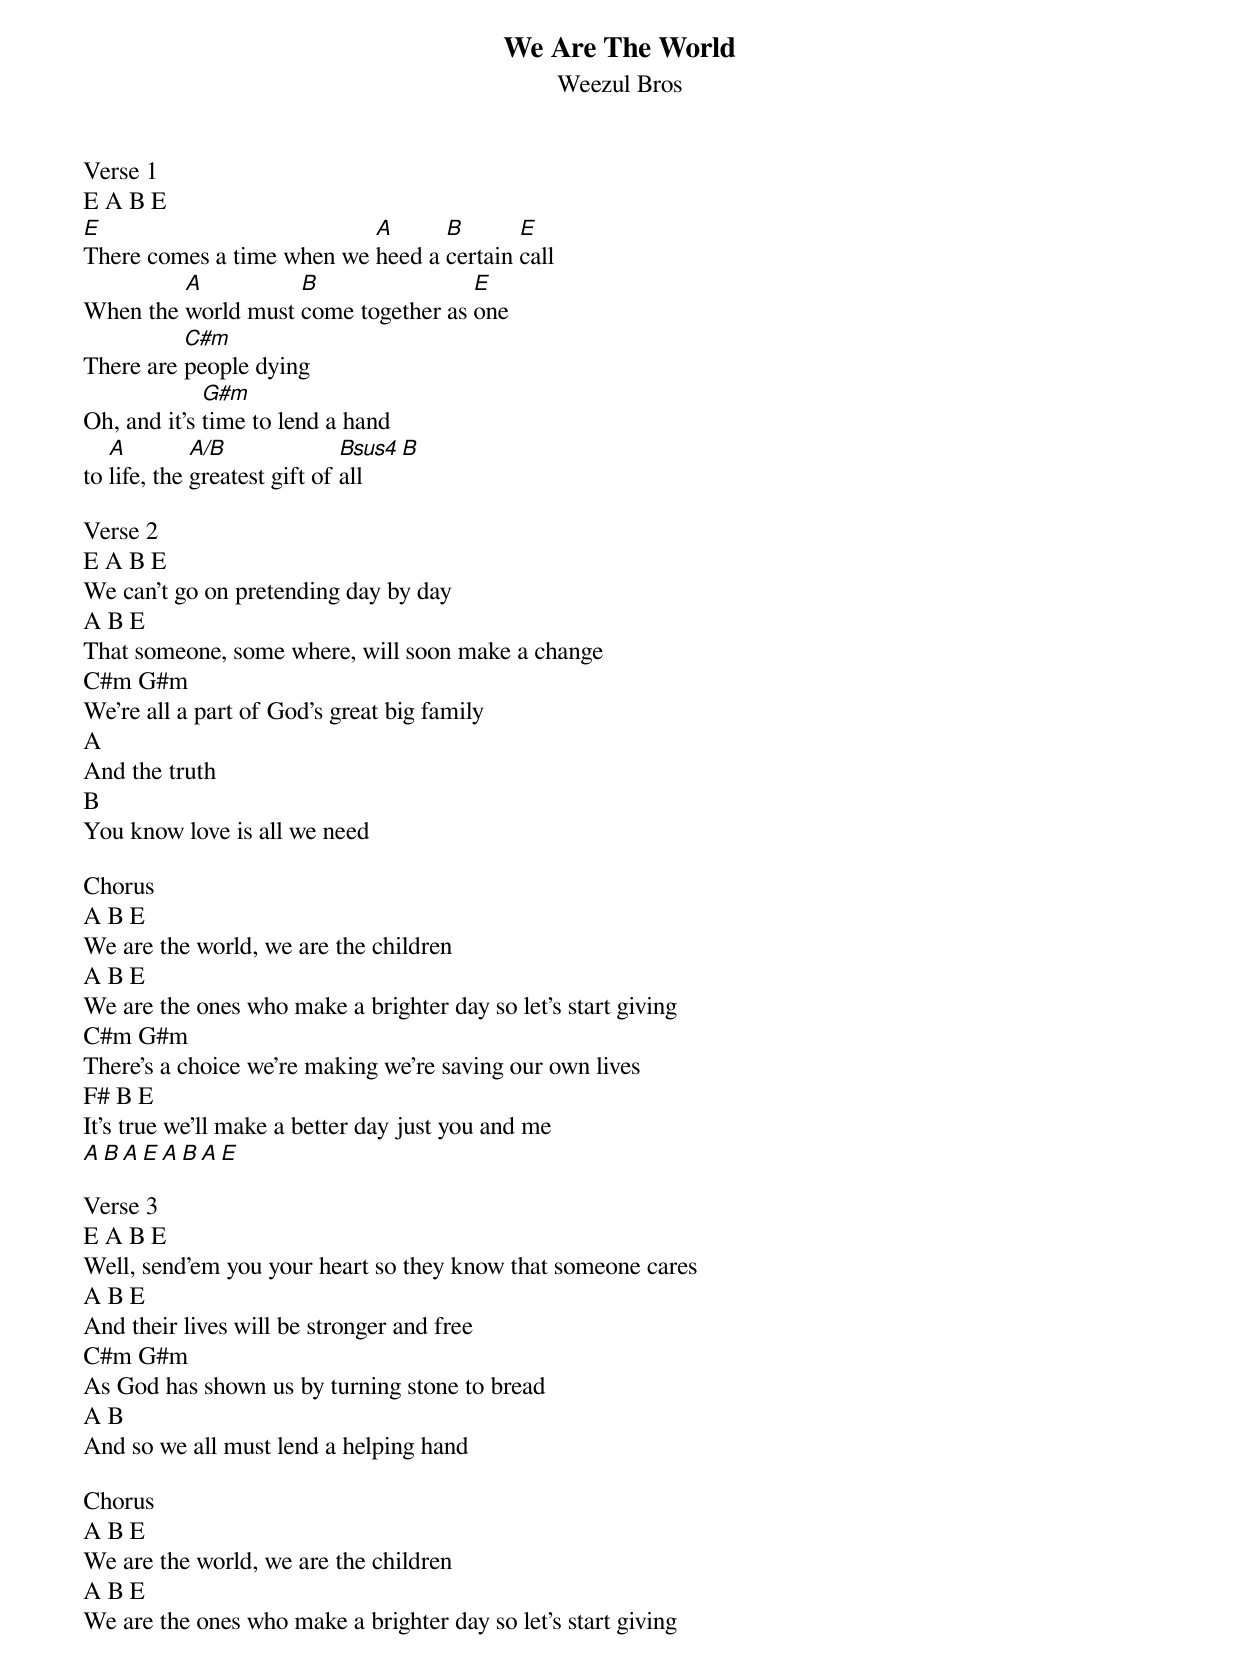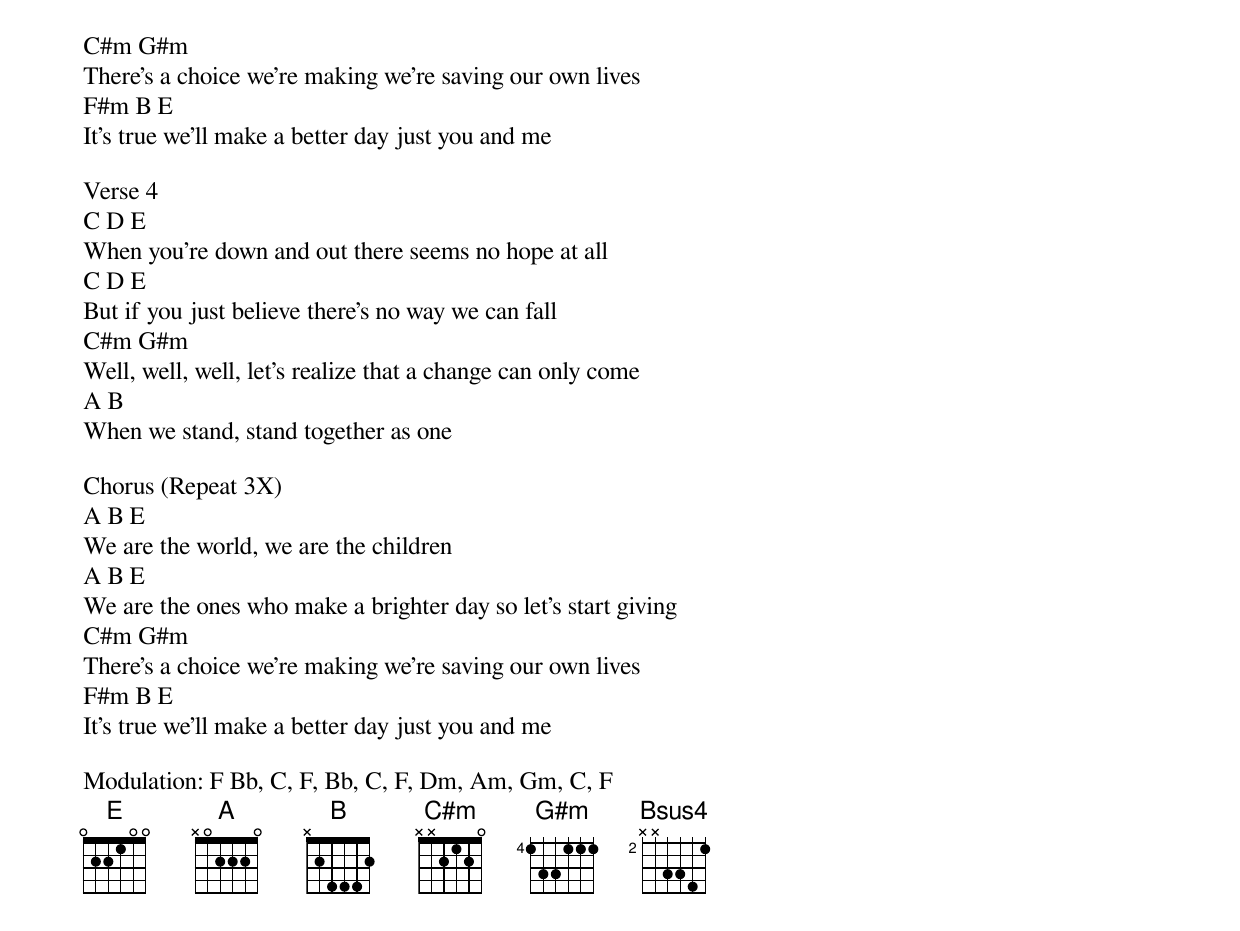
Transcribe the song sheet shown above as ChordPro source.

{title:We Are The World}
{subtitle:Weezul Bros}

Verse 1
E A B E
[E]There comes a time when we [A]heed a [B]certain [E]call
When the [A]world must [B]come together as [E]one
There are [C#m]people dying
Oh, and it's [G#m]time to lend a hand
to [A]life, the [A/B]greatest gift of [Bsus4]all [B]

Verse 2
E A B E
We can't go on pretending day by day
A B E
That someone, some where, will soon make a change
C#m G#m
We're all a part of God's great big family
A
And the truth
B
You know love is all we need

Chorus
A B E
We are the world, we are the children
A B E
We are the ones who make a brighter day so let's start giving
C#m G#m
There's a choice we're making we're saving our own lives
F# B E
It's true we'll make a better day just you and me
[A][B][A][E][A][B][A][E]

Verse 3
E A B E
Well, send'em you your heart so they know that someone cares
A B E
And their lives will be stronger and free
C#m G#m
As God has shown us by turning stone to bread
A B
And so we all must lend a helping hand

Chorus
A B E
We are the world, we are the children
A B E
We are the ones who make a brighter day so let's start giving
C#m G#m
There's a choice we're making we're saving our own lives
F#m B E
It's true we'll make a better day just you and me

Verse 4
C D E
When you're down and out there seems no hope at all
C D E
But if you just believe there's no way we can fall
C#m G#m
Well, well, well, let's realize that a change can only come
A B
When we stand, stand together as one

Chorus (Repeat 3X)
A B E
We are the world, we are the children
A B E
We are the ones who make a brighter day so let's start giving
C#m G#m
There's a choice we're making we're saving our own lives
F#m B E
It's true we'll make a better day just you and me

Modulation: F Bb, C, F, Bb, C, F, Dm, Am, Gm, C, F
